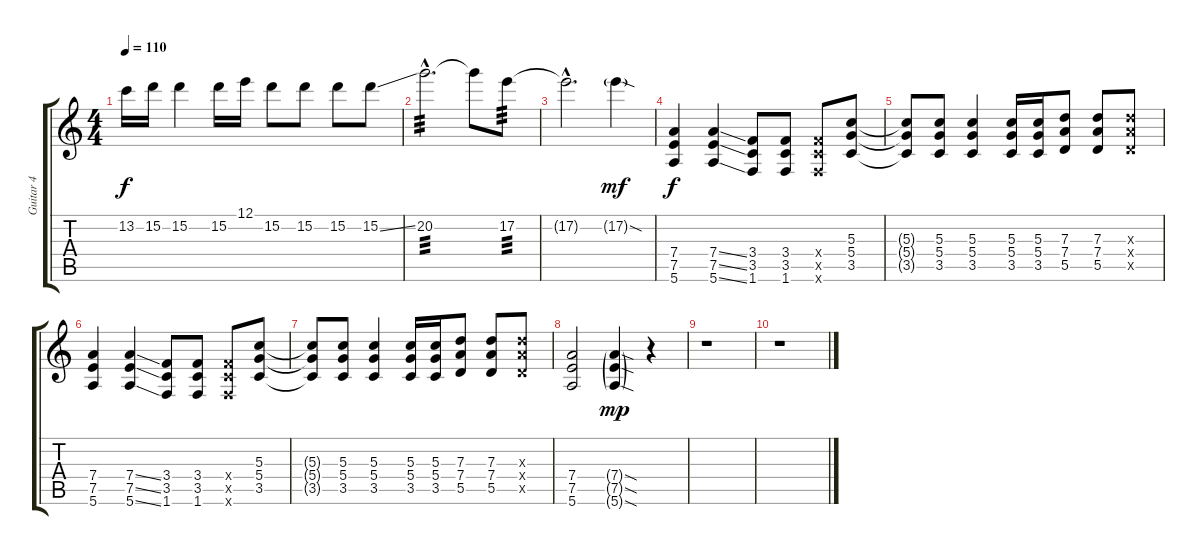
\track ("Guitar 4" "Guitar 4") {instrument distortionguitar}
\staff {score tabs}
\tuning (E4 B3 G3 D3 A2 E2) {hide}
\ts (4 4)
\tempo 110
\clef g2
\ks c
13.2{t}.16{dy f} 15.2.16 15.2.4 15.2.16 12.1.16 15.2.8 15.2.8 15.2.8 15.2{ss}.8 |
20.2{hac}.2{d tp 3} 20.2{t}.8 17.2.8{tp 3} |
17.2{hac t}.2{d} 17.2{sod g}.4{dy mf} |
(7.4 7.5 5.6).4{dy f} (7.4{ss} 7.5{ss} 5.6{ss}).4 (3.4 3.5 1.6).8 (3.4 3.5 1.6).8 (3.4{x} 3.5{x} 1.6{x}).8 (5.3 5.4 3.5).8 |
(5.3{t} 5.4{t} 3.5{t}).8 (5.3 5.4 3.5).8 (5.3 5.4 3.5).4 (5.3 5.4 3.5).16 (5.3 5.4 3.5).16 (7.3 7.4 5.5).8 (7.3 7.4 5.5).8 (7.3{x} 7.4{x} 5.5{x}).8 |
(7.4 7.5 5.6).4 (7.4{ss} 7.5{ss} 5.6{ss}).4 (3.4 3.5 1.6).8 (3.4 3.5 1.6).8 (3.4{x} 3.5{x} 1.6{x}).8 (5.3 5.4 3.5).8 |
(5.3{t} 5.4{t} 3.5{t}).8 (5.3 5.4 3.5).8 (5.3 5.4 3.5).4 (5.3 5.4 3.5).16 (5.3 5.4 3.5).16 (7.3 7.4 5.5).8 (7.3 7.4 5.5).8 (7.3{x} 7.4{x} 5.5{x}).8 |
(7.4 7.5 5.6).2 (7.4{sod g} 7.5{sod g} 5.6{sod g}).4{dy mp} r.4 |
r.1 |
r.1
